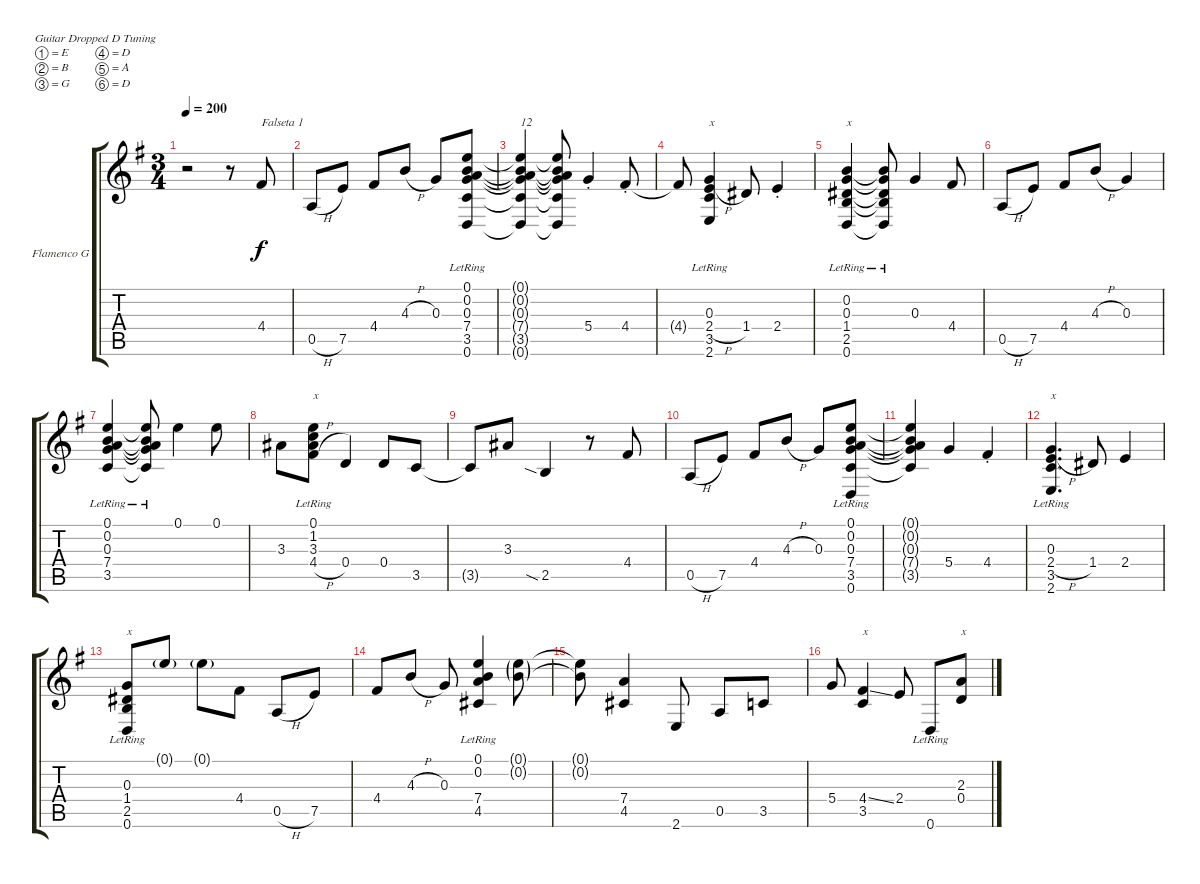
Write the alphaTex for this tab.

\defaultSystemsLayout 4
\bracketExtendMode groupsimilarinstruments
\firstSystemTrackNameOrientation horizontal
\otherSystemsTrackNameOrientation horizontal
\track ("Flamenco Guitar" "Flamenco G") {instrument acousticguitarnylon}
\staff {score tabs}
\tuning (E4 B3 G3 D3 A2 D2)
\ts (3 4)
\tempo 200
\clef g2
\ks g
r.2{dy f instrument acousticguitarnylon} r.8 4.4.8{txt "Falseta 1"} |
0.5{h}.8 7.5.8 4.4.8 4.3{h}.8 0.3.8 (3.5 0.1 0.2 7.4 0.3{lr} 0.6).8 |
(3.5{t} 7.4{t} 0.3{t} 0.2{t} 0.1{t} 0.6{t}).4{txt "12"} (0.6{t} 3.5{t} 7.4{t} 0.3{t} 0.2{t} 0.1{t}).8 5.4{st}.4 4.4{st}.8 |
4.4{t}.8 (2.4{h} 0.3 3.5 2.6{lr}).4{txt "x"} 1.4.8 2.4{st}.4 |
(1.4 2.5 0.3 0.2 0.6{lr}).4{txt "x"} (0.2{t} 0.3{t} 1.4{t} 2.5{t} 0.6{lr t}).8 0.3.4 4.4.8 |
0.5{h}.8 7.5.8 4.4.8 4.3{h}.8 0.3.4 |
(3.5 0.1 0.2 7.4 0.3{lr}).4 (0.1{t} 0.2{t} 0.3{lr t} 7.4{t} 3.5{t}).8 0.1.4 0.1.8 |
3.3.8 (3.3 1.2 0.1 4.4{h lr}).8{txt "x"} 0.4.4 0.4.8 3.5.8 |
3.5{t}.8 3.3.8 2.5{sia}.4 r.8 4.4.8 |
0.5{h}.8 7.5.8 4.4.8 4.3{h}.8 0.3.8 (3.5 0.1 0.2 7.4{lr} 0.3 0.6).8 |
(3.5{t} 7.4{t} 0.3{t} 0.2{t} 0.1{t}).4 5.4.4 4.4{st}.4 |
(2.6{lr} 3.5 2.4{h} 0.3).4{d txt "x"} 1.4.8 2.4.4 |
(1.4{lr} 2.5{lr} 0.6{lr} 0.3{lr}).8{txt "x"} 0.1{g}.8 0.1{g}.8 4.4.8 0.5{h}.8 7.5.8 |
4.4.8 4.3{h}.8 0.3.8 (4.5{lr} 7.4 0.2 0.1).4 (0.1{g} 0.2{g}).8 |
(0.2{t} 0.1{t}).8 (7.4 4.5).4 2.6.8 0.5.8 3.5.8 |
5.4.8 (4.4{ss} 3.5).4{txt "x"} 2.4.8 0.6{lr}.8 (0.4 2.3).8{txt "x"}
